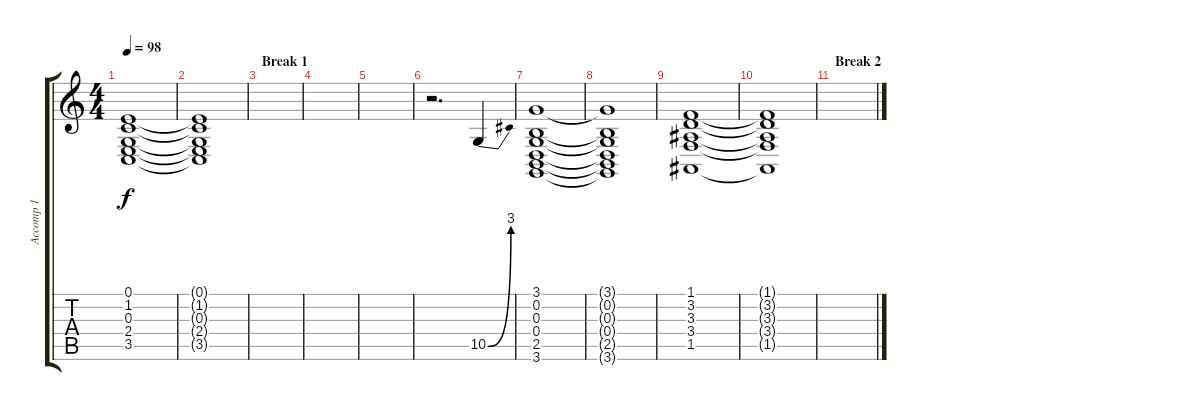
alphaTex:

\track ("Accomp 1" "Accomp 1") {instrument lead2sawtooth}
\staff {score tabs}
\tuning (E4 B3 G3 D3 A2 E2) {hide}
\ts (4 4)
\tempo 98
\clef g2
\ks c
(0.1 1.2 0.3 2.4 3.5).1{dy f} |
(0.1{t} 1.2{t} 0.3{t} 2.4{t} 3.5{t}).1 |
\section ("" "Break 1")
|
|
|
r.2{d volume 8 instrument drawbarorgan} 10.5{be (bend 0 0 60 12)}.4 |
(3.1 0.2 0.3 0.4 2.5 3.6).1{volume 5 instrument lead2sawtooth} |
(3.1{t} 0.2{t} 0.3{t} 0.4{t} 2.5{t} 3.6{t}).1 |
(1.1 3.2 3.3 3.4 1.5).1 |
(1.1{t} 3.2{t} 3.3{t} 3.4{t} 1.5{t}).1 |
\section ("" "Break 2")
